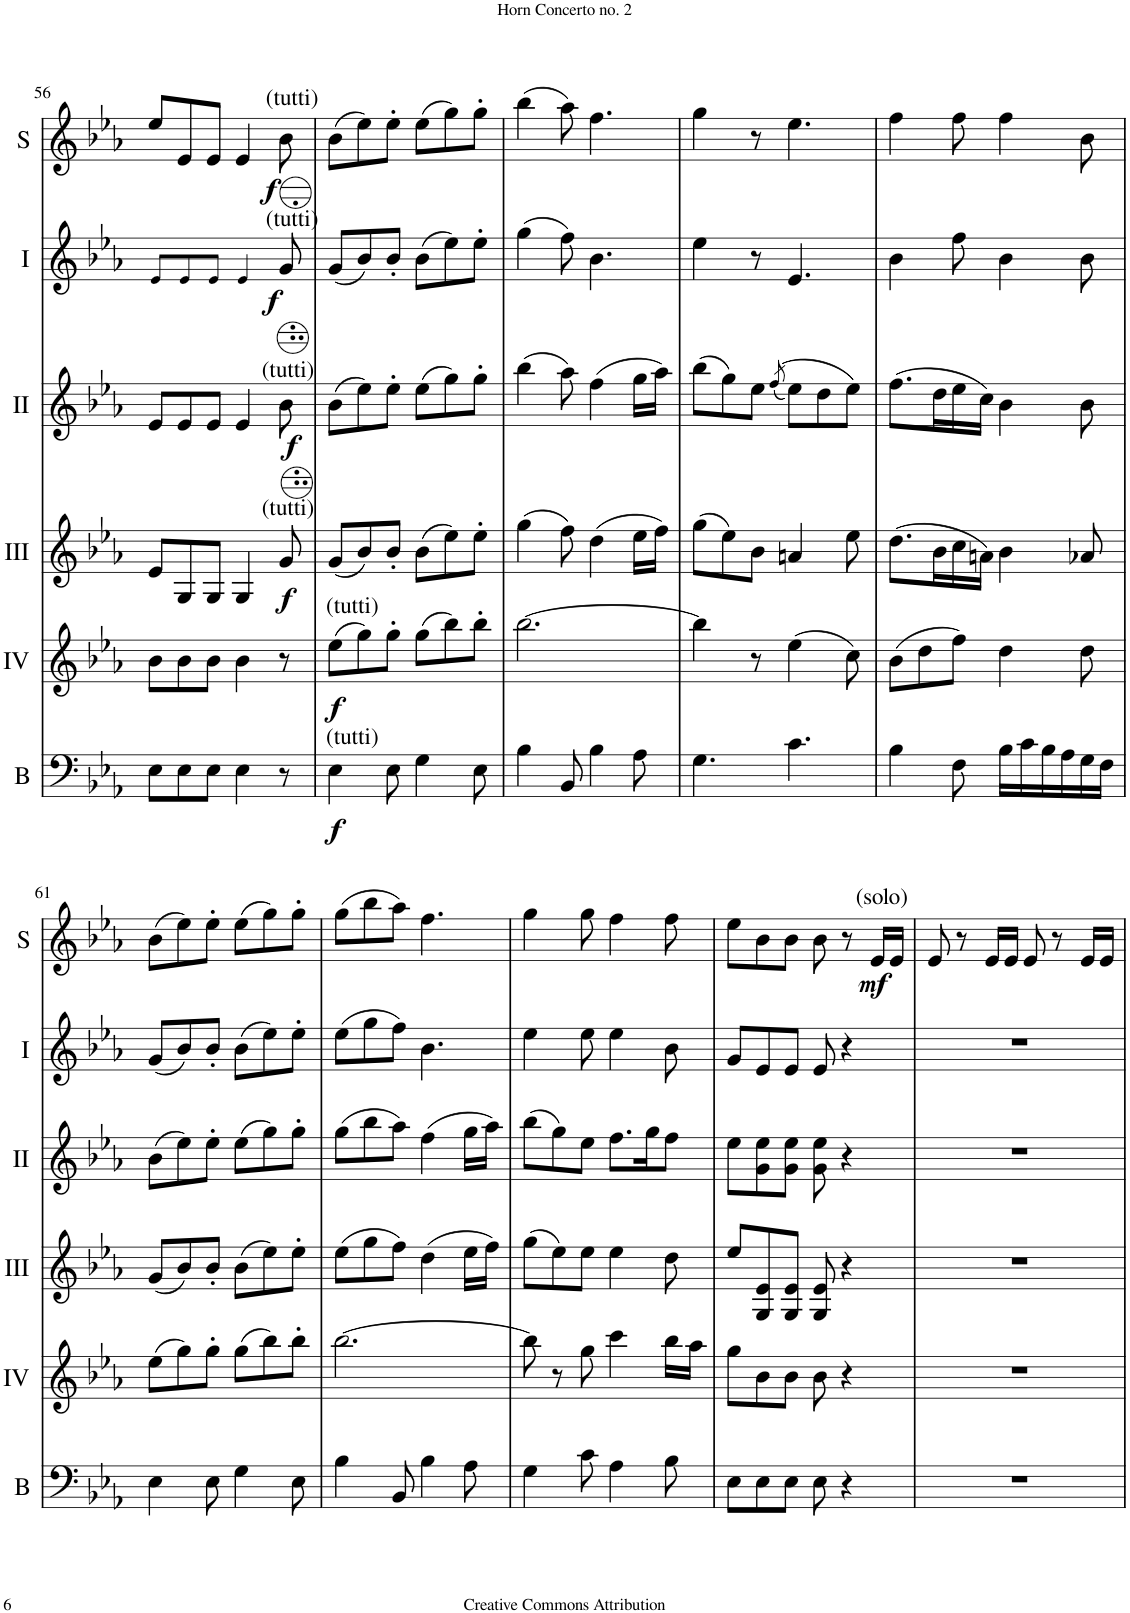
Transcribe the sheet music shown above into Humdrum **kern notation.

**kern	**dynam	**kern	**dynam	**kern	**dynam	**kern	**dynam	**kern	**dynam	**kern	**dynam
*part6	*part6	*part5	*part5	*part4	*part4	*part3	*part3	*part2	*part2	*part1	*part1
*staff6	*staff6	*staff5	*staff5	*staff4	*staff4	*staff3	*staff3	*staff2	*staff2	*staff1	*staff1
*I"Bass	*	*I"Acc. 4	*	*I"Acc. 3	*	*I"Acc. 2	*	*I"Acc. 1	*	*I"Solo	*
*I'B	*	*	*	*	*	*	*	*	*	*I'S	*
!!LO:PB:g=z
*clefF4	*	*clefG2	*	*clefG2	*	*clefG2	*	*clefG2	*	*clefG2	*
*Trd7c12	*	*Trd7c12	*	*	*	*	*	*Trd7c12	*	*Trd7c12	*
*k[b-e-a-]	*	*k[b-e-a-]	*	*k[b-e-a-]	*	*k[b-e-a-]	*	*k[b-e-a-]	*	*k[b-e-a-]	*
*M6/8	*	*M6/8	*	*M6/8	*	*M6/8	*	*M6/8	*	*M6/8	*
=56	=56	=56	=56	=56	=56	=56	=56	=56	=56	=56	=56
8E-\L	.	8b-\L	.	8e-/L	.	8e-/L	.	8e-/L	.	8ee-/L	.
8E-\	.	8b-\	.	8G/	.	8e-/	.	8e-/	.	8e-/	.
8E-\J	.	8b-\J	.	8G/J	.	8e-/J	.	8e-/J	.	8e-/J	.
4E-\	.	4b-\	.	4G/	.	4e-/	.	4e-/	.	4e-/	.
!	!	!	!	!	!	!	!	!	!	!LO:TX:a:t=(tutti)	!
!	!	!	!	!	!	!	!	!LO:TX:a:t=(tutti)	!	!	!
!	!	!	!	!	!	!LO:TX:a:t=(tutti)	!	!	!	!	!
!	!	!	!	!LO:TX:a:t=(tutti)	!	!	!	!	!	!	!
!	!	!	!	!	!LO:DY:b	!	!LO:DY:b	!	!LO:DY:b	!	!LO:DY:b
8r	.	8r	.	8g/	f	8b-\	f	8g/	f	8b-\	f
=57	=57	=57	=57	=57	=57	=57	=57	=57	=57	=57	=57
!	!	!LO:TX:a:t=(tutti)	!	!	!	!	!	!	!	!	!
!LO:TX:a:t=(tutti)	!	!	!	!	!	!	!	!	!	!	!
!	!LO:DY:b	!	!LO:DY:b	!	!	!	!	!	!	!	!
4E-\	f	(8ee-\L	f	(8g/L	.	(8b-\L	.	(8g/L	.	(8b-\L	.
.	.	8gg\)	.	8b-/)	.	8ee-\)	.	8b-/)	.	8ee-\)	.
8E-\	.	8gg'\J	.	8b-'/J	.	8ee-'\J	.	8b-'/J	.	8ee-'\J	.
4G\	.	(8gg\L	.	(8b-\L	.	(8ee-\L	.	(8b-\L	.	(8ee-\L	.
.	.	8bb-\)	.	8ee-\)	.	8gg\)	.	8ee-\)	.	8gg\)	.
8E-\	.	8bb-'\J	.	8ee-'\J	.	8gg'\J	.	8ee-'\J	.	8gg'\J	.
=58	=58	=58	=58	=58	=58	=58	=58	=58	=58	=58	=58
4B-\	.	[2.bb-\	.	(4gg\	.	(4bb-\	.	(4gg\	.	(4bb-\	.
8BB-/	.	.	.	8ff\)	.	8aa-\)	.	8ff\)	.	8aa-\)	.
4B-\	.	.	.	(4dd\	.	(4ff\	.	4.b-\	.	4.ff\	.
8A-\	.	.	.	16ee-\LL	.	16gg\LL	.	.	.	.	.
.	.	.	.	16ff\JJ)	.	16aa-\JJ)	.	.	.	.	.
=59	=59	=59	=59	=59	=59	=59	=59	=59	=59	=59	=59
4.G\	.	4bb-\]	.	(8gg\L	.	(8bb-\L	.	4ee-\	.	4gg\	.
.	.	.	.	8ee-\)	.	8gg\)	.	.	.	.	.
.	.	8r	.	8b-\J	.	8ee-\J	.	8r	.	8r	.
.	.	.	.	.	.	((>8qff/	.	.	.	.	.
4.c\	.	(4ee-\	.	4an/	.	8ee-\L)	.	4.e-/	.	4.ee-\	.
.	.	.	.	.	.	8dd\	.	.	.	.	.
.	.	8cc\)	.	8ee-\	.	8ee-\J)	.	.	.	.	.
=60	=60	=60	=60	=60	=60	=60	=60	=60	=60	=60	=60
4B-\	.	(8b-\L	.	(8.dd\L	.	(8.ff\L	.	4b-\	.	4ff\	.
.	.	8dd\	.	.	.	.	.	.	.	.	.
.	.	.	.	16b-\L	.	16dd\L	.	.	.	.	.
8F\	.	8ff\J)	.	16cc\	.	16ee-\	.	8ff\	.	8ff\	.
.	.	.	.	16an\JJ)	.	16cc\JJ)	.	.	.	.	.
16B-\LL	.	4dd\	.	4b-\	.	4b-\	.	4b-\	.	4ff\	.
16c\	.	.	.	.	.	.	.	.	.	.	.
16B-\	.	.	.	.	.	.	.	.	.	.	.
16A-\	.	.	.	.	.	.	.	.	.	.	.
16G\	.	8dd\	.	8a-X/	.	8b-\	.	8b-\	.	8b-\	.
16F\JJ	.	.	.	.	.	.	.	.	.	.	.
!!LO:LB:g=z
=61	=61	=61	=61	=61	=61	=61	=61	=61	=61	=61	=61
4E-\	.	(8ee-\L	.	(8g/L	.	(8b-\L	.	(8g/L	.	(8b-\L	.
.	.	8gg\)	.	8b-/)	.	8ee-\)	.	8b-/)	.	8ee-\)	.
8E-\	.	8gg'\J	.	8b-'/J	.	8ee-'\J	.	8b-'/J	.	8ee-'\J	.
4G\	.	(8gg\L	.	(8b-\L	.	(8ee-\L	.	(8b-\L	.	(8ee-\L	.
.	.	8bb-\)	.	8ee-\)	.	8gg\)	.	8ee-\)	.	8gg\)	.
8E-\	.	8bb-'\J	.	8ee-'\J	.	8gg'\J	.	8ee-'\J	.	8gg'\J	.
=62	=62	=62	=62	=62	=62	=62	=62	=62	=62	=62	=62
4B-\	.	[2.bb-\	.	(8ee-\L	.	(8gg\L	.	(8ee-\L	.	(8gg\L	.
.	.	.	.	8gg\	.	8bb-\	.	8gg\	.	8bb-\	.
8BB-/	.	.	.	8ff\J)	.	8aa-\J)	.	8ff\J)	.	8aa-\J)	.
4B-\	.	.	.	(4dd\	.	(4ff\	.	4.b-\	.	4.ff\	.
8A-\	.	.	.	16ee-\LL	.	16gg\LL	.	.	.	.	.
.	.	.	.	16ff\JJ)	.	16aa-\JJ)	.	.	.	.	.
=63	=63	=63	=63	=63	=63	=63	=63	=63	=63	=63	=63
4G\	.	8bb-\]	.	(8gg\L	.	(8bb-\L	.	4ee-\	.	4gg\	.
.	.	8r	.	8ee-\)	.	8gg\)	.	.	.	.	.
8c\	.	8gg\	.	8ee-\J	.	8ee-\J	.	8ee-\	.	8gg\	.
4A-\	.	4ccc\	.	4ee-\	.	8.ff\L	.	4ee-\	.	4ff\	.
.	.	.	.	.	.	16gg\K	.	.	.	.	.
8B-\	.	16bb-\LL	.	8dd\	.	8ff\J	.	8b-\	.	8ff\	.
.	.	16aa-\JJ	.	.	.	.	.	.	.	.	.
=64	=64	=64	=64	=64	=64	=64	=64	=64	=64	=64	=64
8E-\L	.	8gg\L	.	8ee-/L	.	8ee-\L	.	8g/L	.	8ee-\L	.
8E-\	.	8b-\	.	8G/ 8e-/	.	8g\ 8ee-\	.	8e-/	.	8b-\	.
8E-\J	.	8b-\J	.	8G/ 8e-/J	.	8g\ 8ee-\J	.	8e-/J	.	8b-\J	.
8E-\	.	8b-\	.	8G/ 8e-/	.	8g\ 8ee-\	.	8e-/	.	8b-\	.
4r	.	4r	.	4r	.	4r	.	4r	.	8r	.
!	!	!	!	!	!	!	!	!	!	!LO:TX:a:t=(solo)	!
!	!	!	!	!	!	!	!	!	!	!	!LO:DY:b
.	.	.	.	.	.	.	.	.	.	16e-/LL	mf
.	.	.	.	.	.	.	.	.	.	16e-/JJ	.
=65	=65	=65	=65	=65	=65	=65	=65	=65	=65	=65	=65
2.r	.	2.r	.	2.r	.	2.r	.	2.r	.	8e-/	.
.	.	.	.	.	.	.	.	.	.	8r	.
.	.	.	.	.	.	.	.	.	.	16e-/LL	.
.	.	.	.	.	.	.	.	.	.	16e-/JJ	.
.	.	.	.	.	.	.	.	.	.	8e-/	.
.	.	.	.	.	.	.	.	.	.	8r	.
.	.	.	.	.	.	.	.	.	.	16e-/LL	.
.	.	.	.	.	.	.	.	.	.	16e-/JJ	.
=	=	=	=	=	=	=	=	=	=	=	=
*-	*-	*-	*-	*-	*-	*-	*-	*-	*-	*-	*-
